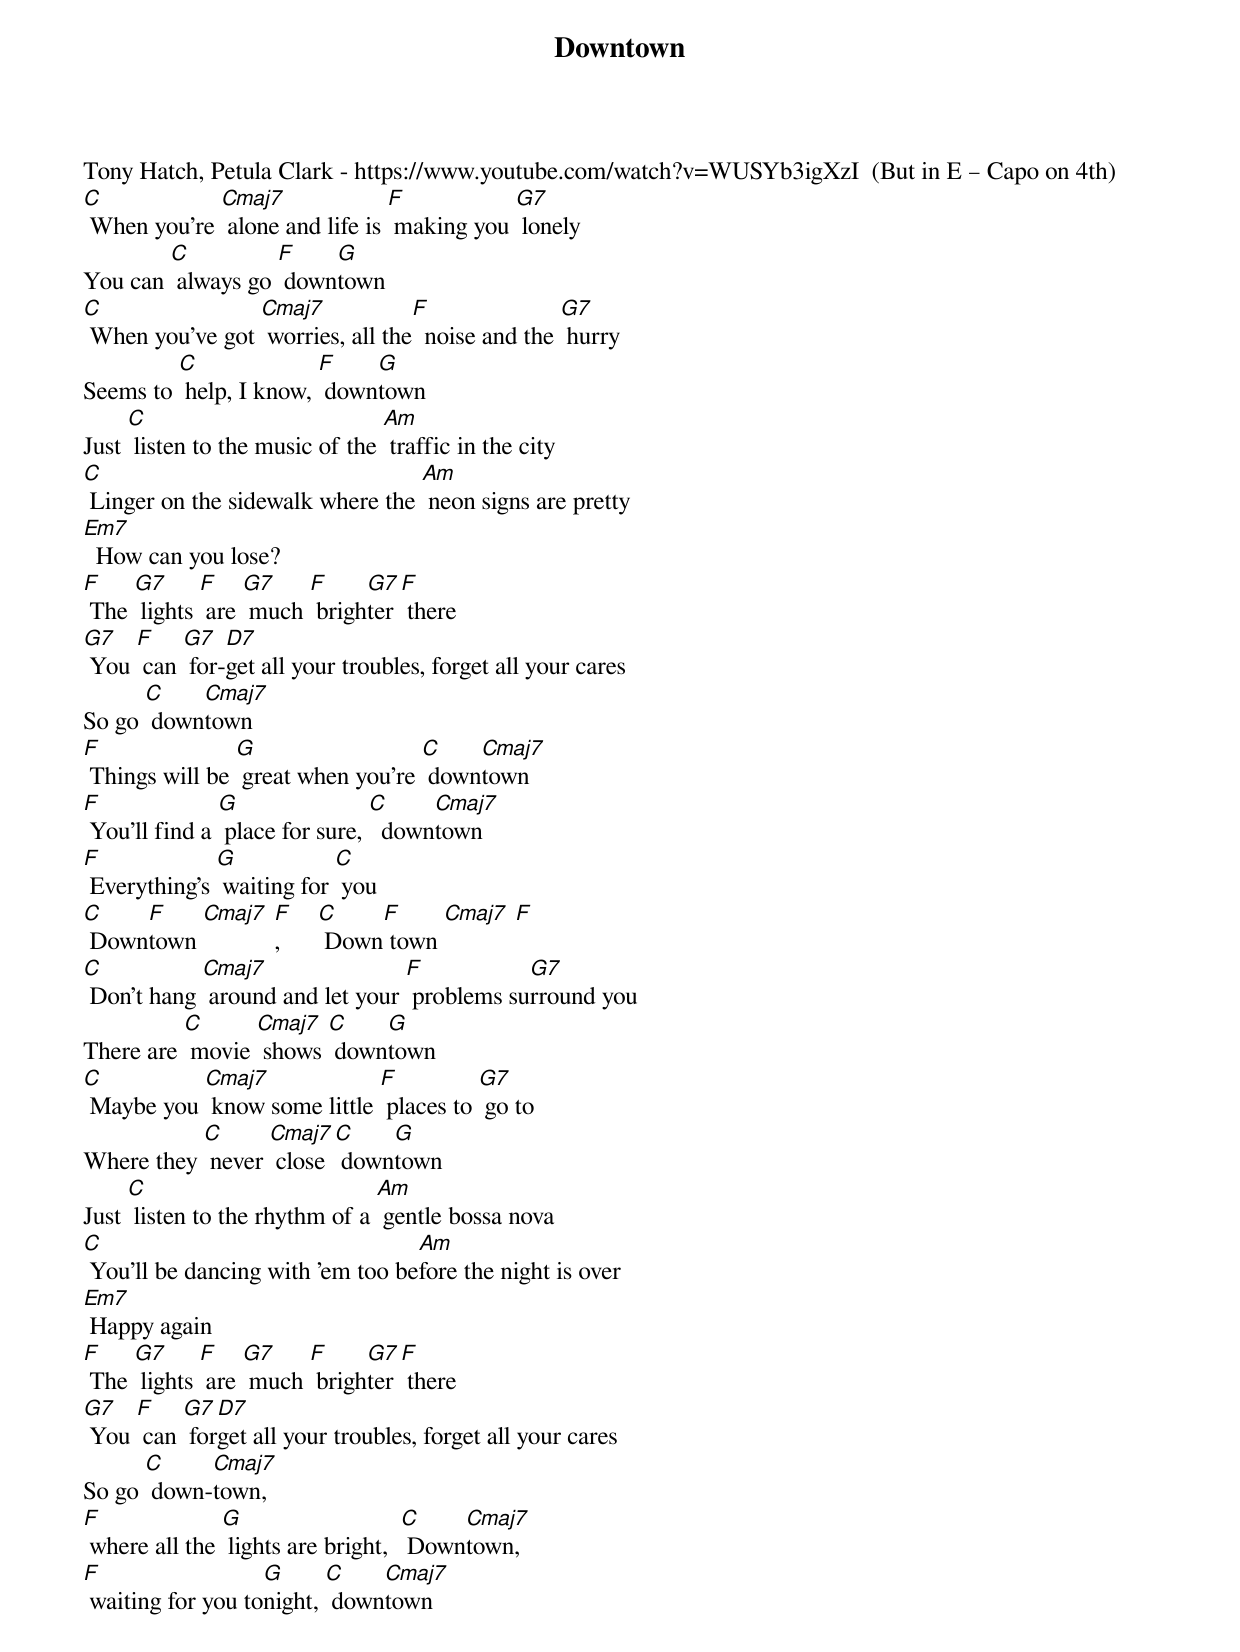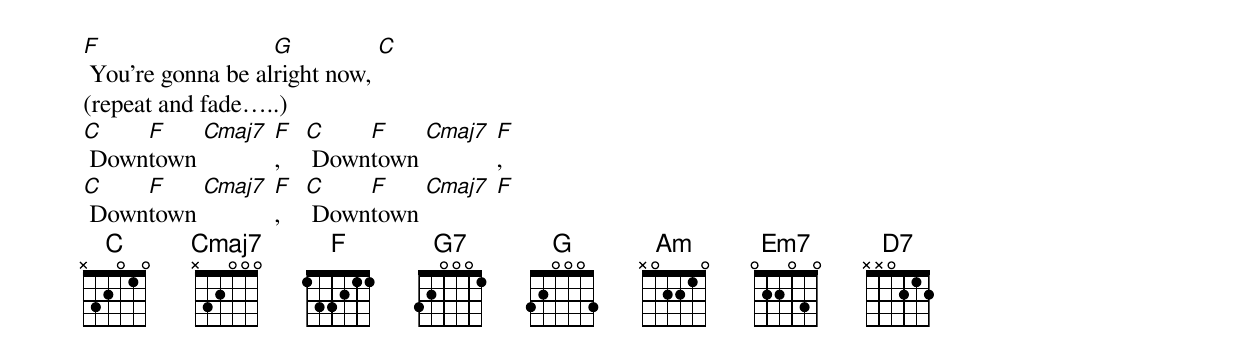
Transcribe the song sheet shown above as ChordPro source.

{t: Downtown }
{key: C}
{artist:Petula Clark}
Tony Hatch, Petula Clark - https://www.youtube.com/watch?v=WUSYb3igXzI  (But in E – Capo on 4th)
{c: }
[C] When you're [Cmaj7] alone and life is [F] making you [G7] lonely
You can [C] always go [F] down[G]town
[C] When you've got [Cmaj7] worries, all the[F]  noise and the [G7] hurry
Seems to [C] help, I know, [F] down[G]town
{c: }
Just [C] listen to the music of the [Am] traffic in the city
[C] Linger on the sidewalk where the [Am] neon signs are pretty
[Em7]  How can you lose?
[F] The [G7] lights [F] are [G7] much [F] brigh[G7]ter [F] there
[G7] You [F] can [G7] for-[D7]get all your troubles, forget all your cares
{c: }
So go [C] down[Cmaj7]town
[F] Things will be [G] great when you're [C] down[Cmaj7]town
[F] You’ll find a [G] place for sure, [C]  down[Cmaj7]town
[F] Everything's [G] waiting for [C] you
{c: }
[C] Down[F]town [Cmaj7] [F],      [C] Down[F] town [Cmaj7] [F]
{c: }
[C] Don't hang [Cmaj7] around and let your [F] problems su[G7]rround you
There are [C] movie [Cmaj7] shows [C] down[G]town
[C] Maybe you [Cmaj7] know some little [F] places to [G7] go to
Where they [C] never [Cmaj7] close [C] down[G]town
{c: }
Just [C] listen to the rhythm of a [Am] gentle bossa nova
[C] You'll be dancing with 'em too be[Am]fore the night is over
[Em7] Happy again
[F] The [G7] lights [F] are [G7] much [F] brigh[G7]ter [F] there
[G7] You [F] can [G7] for[D7]get all your troubles, forget all your cares
{c: }
So go [C] down-[Cmaj7]town,
[F] where all the [G] lights are bright,  [C] Down[Cmaj7]town,
[F] waiting for you to[G]night, [C] down[Cmaj7]town
[F] You're gonna be al[G]right now, [C]
{c: }
(repeat and fade…..)
[C] Down[F]town [Cmaj7] [F],    [C] Down[F]town [Cmaj7] [F],
[C] Down[F]town [Cmaj7] [F],    [C] Down[F]town [Cmaj7] [F]
